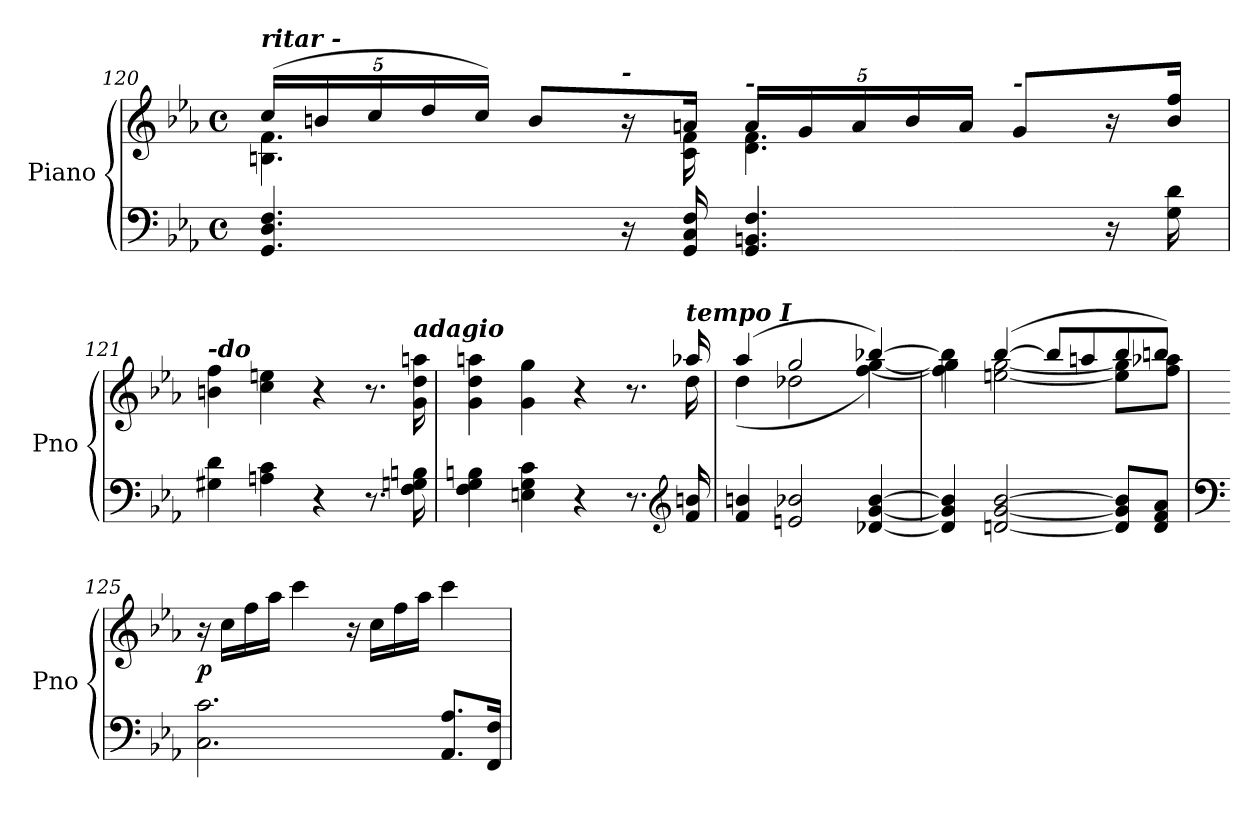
**kern	**kern	**dynam
*part1	*part1	*part1
*staff2	*staff1	*staff1/2
*I"Piano	*	*
*I'Pno	*	*
!!LO:LB:g=z
*clefF4	*clefG2	*
*k[b-e-a-]	*k[b-e-a-]	*
*M4/4	*M4/4	*
*met(c)	*met(c)	*
*	*Xbrackettup	*
=120	=120	=120
*	*^	*
!	!LO:TX:a:Bi:t=ritar -	!	!
4.GG/ 4.D/ 4.F/	(20cc/LL	4.Bn\ 4.f\	.
.	20bn/	.	.
.	20cc/	.	.
.	20dd/	.	.
.	20cc/JJ)	.	.
.	8b/L	.	.
!	!LO:TX:a:Bi:t=-	!	!
16r	16r	16ryy	.
16GG/ 16C/ 16F/	16an/Jk	16c\ 16f\	.
!	!LO:TX:a:Bi:t=-	!	!
4.GG/ 4.BBn/ 4.F/	20a/LL	4.d\ 4.f\	.
.	20g/	.	.
.	20a/	.	.
.	20b/	.	.
.	20a/JJ	.	.
!	!LO:TX:a:Bi:t=-	!	!
.	8g/L	.	.
16r	16r	8ryy	.
16G\ 16d\	16b/ 16ff/Jk	.	.
*	*v	*v	*
=121	=121	=121
!	!LO:TX:a:Bi:t=-do	!
4G#X\ 4d\	4bn\ 4ff\	.
4An\ 4c\	4cc\ 4een\	.
4r	4r	.
8.r	8.r	.
!	!LO:TX:a:Bi:t=adagio	!
16F\ 16Gn\ 16Bn\	16g\ 16dd\ 16aan\	.
=122	=122	=122
*	*^	*
4F\ 4G\ 4Bn\	4g\ 4dd\ 4aan\	2...ryy	.
4En\ 4G\ 4c\	4g\ 4gg\	.	.
4r	4r	.	.
8.r	8.r	.	.
*clefG2	*	*	*
!	!LO:TX:a:Bi:t=tempo I	!	!
16f/ 16bn/	16aa-X/	16dd\	.
=123	=123	=123	=123
4f/ 4bn/	(4aa-/	(4dd\	.
2en/ 2b-X/	2gg/	2dd-X\	.
[4d-X/ [4g/ [4b-/	[4bb-X/)	[4ff\ [4gg\)	.
!!LO:LB:g=z	!!
=124	=124	=124	=124
4d-/] 4g/] 4b-/]	4bb-\]	4ff\] 4gg\]	.
!	!	!	!LO:DY:b
[2dn/ [2g/ [2b-/	([4bb-/	[2een\ [2gg\	other-dynamics
.	8bb-/L]	.	.
.	8aan/	.	.
8d/] 8g/] 8b-/]L	8bb-/	8ee\] 8gg\]L	.
8d/ 8f/ 8a-/J	8bbn/J)	8ff\ 8aa-X\J	.
*	*v	*v	*
=125	=125	=125
*clefF4	*	*
*	*^	*
!	!	!	!LO:DY:b
*	*v	*v	*
2.C\ 2.c\	16r	p
.	16cc\LL	.
.	16ff\	.
.	16aa-\JJ	.
.	4ccc\	.
.	16r	.
.	16cc\LL	.
.	16ff\	.
.	16aa-\JJ	.
8.AA-/ 8.A-/L	4ccc\	.
16FF/ 16F/Jk	.	.
=	=	=
*-	*-	*-
